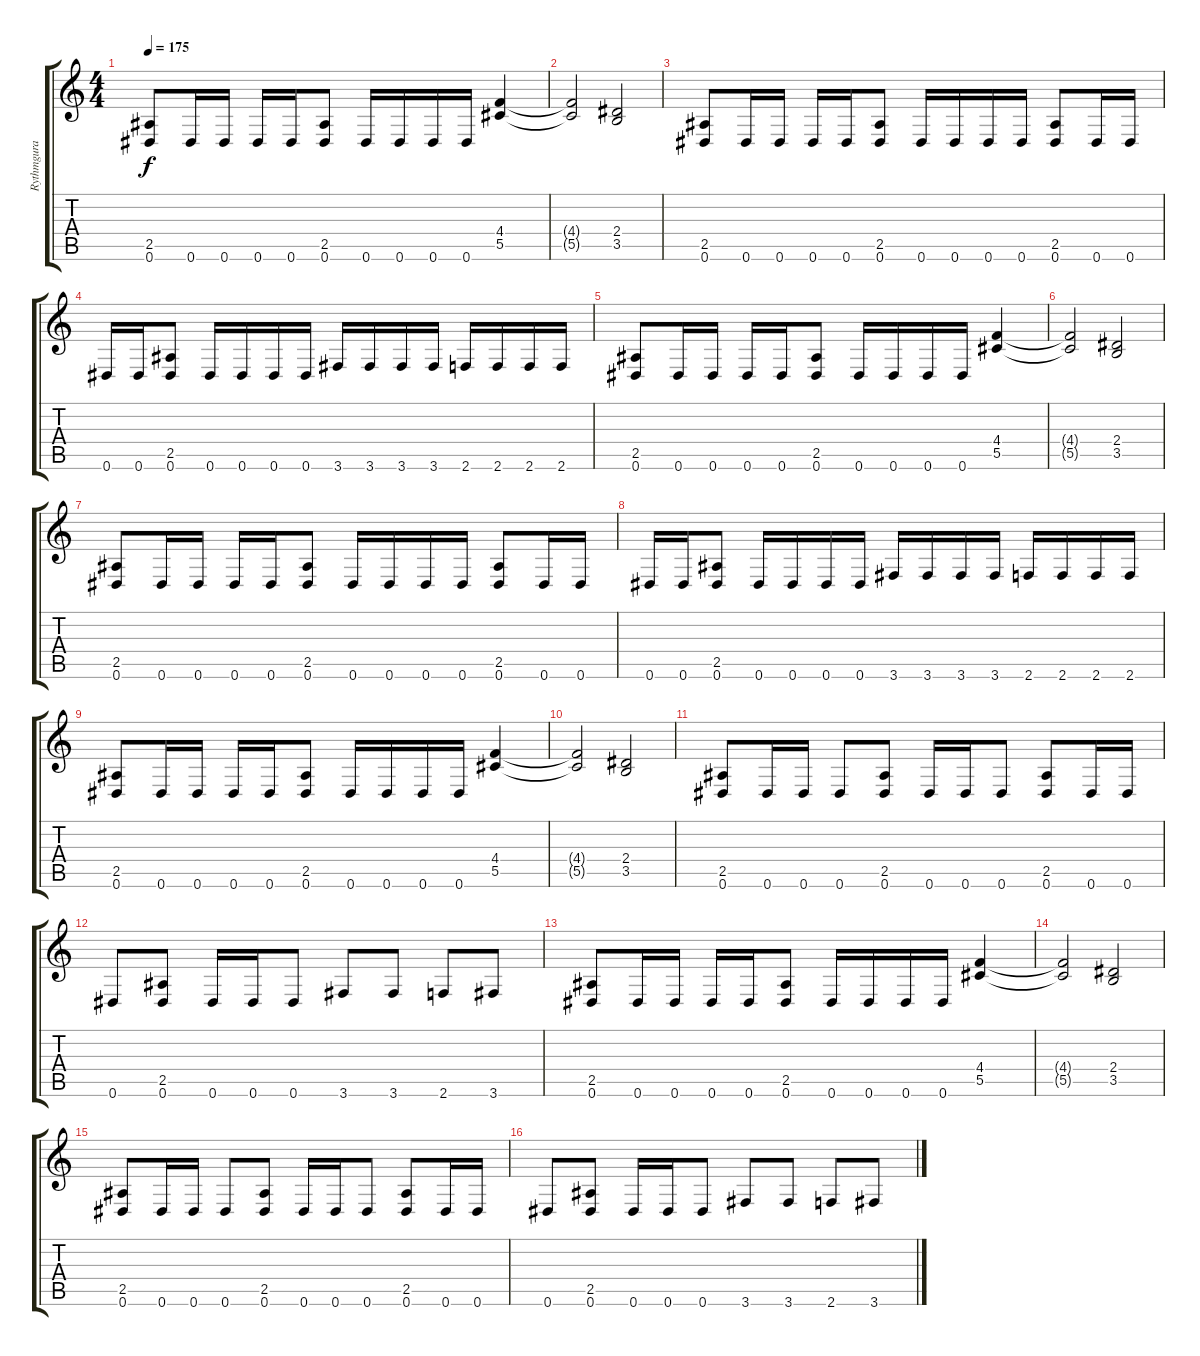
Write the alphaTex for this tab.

\track ("Rythmgura" "Rythmgura") {instrument distortionguitar}
\staff {score tabs}
\tuning (Eb4 Bb3 Gb3 Db3 Ab2 Eb2) {hide}
\ts (4 4)
\tempo 175
\clef g2
\ks c
(2.5 0.6).8{dy f} 0.6.16 0.6.16 0.6.16 0.6.16 (2.5 0.6).8 0.6.16 0.6.16 0.6.16 0.6.16 (4.4 5.5).4 |
(4.4{t} 5.5{t}).2 (2.4 3.5).2 |
(2.5 0.6).8 0.6.16 0.6.16 0.6.16 0.6.16 (2.5 0.6).8 0.6.16 0.6.16 0.6.16 0.6.16 (2.5 0.6).8 0.6.16 0.6.16 |
0.6.16 0.6.16 (2.5 0.6).8 0.6.16 0.6.16 0.6.16 0.6.16 3.6.16 3.6.16 3.6.16 3.6.16 2.6.16 2.6.16 2.6.16 2.6.16 |
(2.5 0.6).8 0.6.16 0.6.16 0.6.16 0.6.16 (2.5 0.6).8 0.6.16 0.6.16 0.6.16 0.6.16 (4.4 5.5).4 |
(4.4{t} 5.5{t}).2 (2.4 3.5).2 |
(2.5 0.6).8 0.6.16 0.6.16 0.6.16 0.6.16 (2.5 0.6).8 0.6.16 0.6.16 0.6.16 0.6.16 (2.5 0.6).8 0.6.16 0.6.16 |
0.6.16 0.6.16 (2.5 0.6).8 0.6.16 0.6.16 0.6.16 0.6.16 3.6.16 3.6.16 3.6.16 3.6.16 2.6.16 2.6.16 2.6.16 2.6.16 |
(2.5 0.6).8 0.6.16 0.6.16 0.6.16 0.6.16 (2.5 0.6).8 0.6.16 0.6.16 0.6.16 0.6.16 (4.4 5.5).4 |
(4.4{t} 5.5{t}).2 (2.4 3.5).2 |
(2.5 0.6).8 0.6.16 0.6.16 0.6.8 (2.5 0.6).8 0.6.16 0.6.16 0.6.8 (2.5 0.6).8 0.6.16 0.6.16 |
0.6.8 (2.5 0.6).8 0.6.16 0.6.16 0.6.8 3.6.8 3.6.8 2.6.8 3.6.8 |
(2.5 0.6).8 0.6.16 0.6.16 0.6.16 0.6.16 (2.5 0.6).8 0.6.16 0.6.16 0.6.16 0.6.16 (4.4 5.5).4 |
(4.4{t} 5.5{t}).2 (2.4 3.5).2 |
(2.5 0.6).8 0.6.16 0.6.16 0.6.8 (2.5 0.6).8 0.6.16 0.6.16 0.6.8 (2.5 0.6).8 0.6.16 0.6.16 |
0.6.8 (2.5 0.6).8 0.6.16 0.6.16 0.6.8 3.6.8 3.6.8 2.6.8 3.6.8
